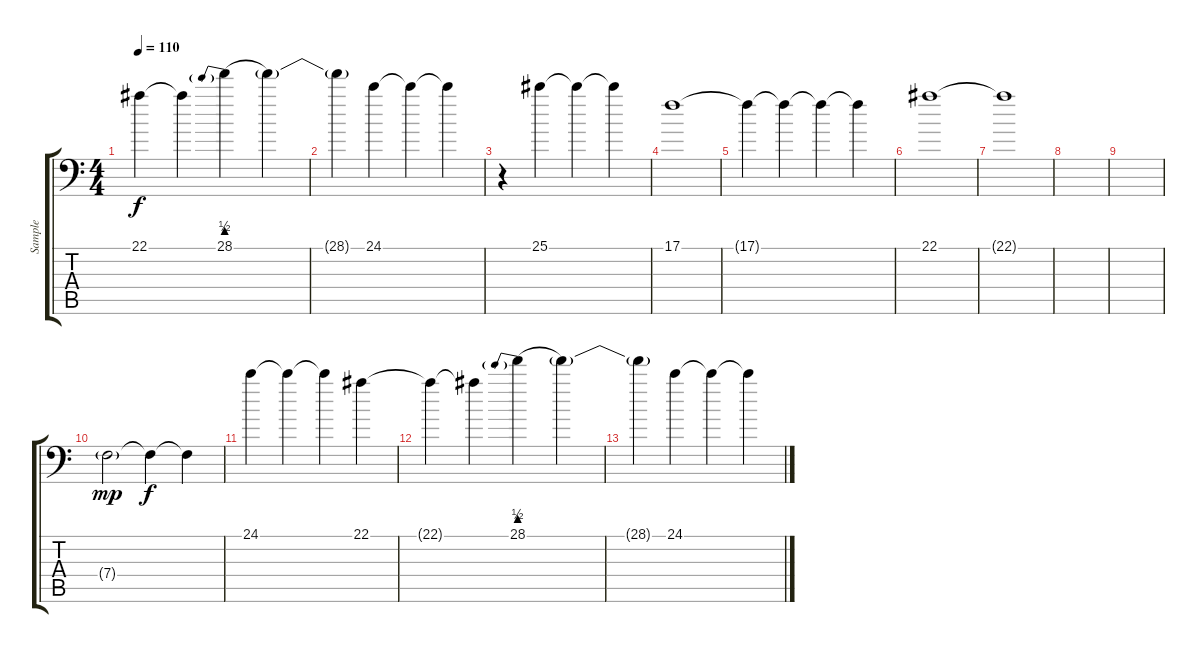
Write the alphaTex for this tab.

\track ("Sample" "Sample") {instrument lead5charang}
\staff {score tabs}
\tuning (C4 G3 Eb3 Bb2 F2 Bb1) {hide}
\ts (4 4)
\tempo 110
\clef f4
\ks c
22.1{t}.4{dy f} 22.1{t}.4 28.1{be (prebend 0 2 60 2)}.4 28.1{t}.4 |
28.1{t}.4 24.1.4 24.1{t}.4 24.1{t}.4 |
r.4 25.1.4 25.1{t}.4 25.1{t}.4 |
17.1.1 |
17.1{t}.4 17.1{t}.4 17.1{t}.4 17.1{t}.4 |
22.1.1 |
22.1{t}.1 |
|
|
7.4{g}.2{dy mp} 7.4{t}.4{dy f} 7.4{t}.4 |
24.1.4{instrument lead6voice} 24.1{t}.4 24.1{t}.4 22.1.4 |
22.1{t}.4 22.1{t}.4 28.1{be (prebend 0 2 60 2)}.4 28.1{t}.4 |
28.1{t}.4 24.1.4 24.1{t}.4 24.1{t}.4
